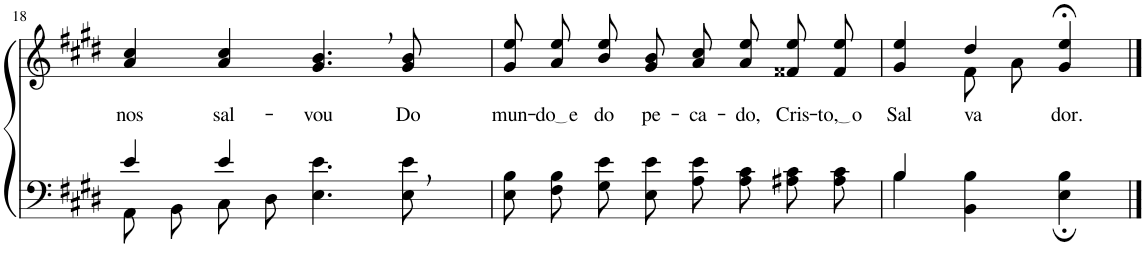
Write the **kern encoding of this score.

**kern	**kern	**text
*part2	*part1	*part1
*staff2	*staff1	*staff1
*I"Parte III e IV	*I"Parte I e II	*
!!LO:PB:g=z
*clefF4	*clefG2	*
*Trd1c2	*Trd1c2	*
*k[f#c#g#d#]	*k[f#c#g#d#]	*
*M4/4	*M4/4	*
=18	=18	=18
*^	*	*
!	!	!	!LO:LY:b
4e/	8AA\L	4a/ 4cc#/	nos
.	8BB\J	.	.
!	!	!	!LO:LY:b
4e/	8C#\L	4a/ 4cc#/	sal-
.	8D#\J	.	.
!	!	!	!LO:LY:b
2ryy	4.E\ 4.e\	4.g#/, 4.b/,	-vou
!	!	!	!LO:LY:b
.	8E\ 8e\	8g#/ 8b/	Do
=19	=19	=19	=19
!	!	!	!LO:LY:b
*v	*v	*	*
8E\ 8B\L	8g#\ 8ee\L	mun-
!	!	!LO:LY:b
8F#\ 8B\J	8a\ 8ee\J	do e
!	!	!LO:LY:b
8G#\ 8e\L	8b\ 8ee\L	do
!	!	!LO:LY:b
8E\ 8e\J	8g#\ 8b\J	pe-
!	!	!LO:LY:b
8A\ 8e\L	8a\ 8cc#\L	-ca-
!	!	!LO:LY:b
8A\ 8c#\J	8a\ 8ee\J	-do,
!	!	!LO:LY:b
8A#X\ 8c#\L	8f##X\ 8ee\L	Cris-
!	!	!LO:LY:b
8A#\ 8c#\J	8f##\ 8ee\J	to, o
=20	=20	=20
*^	*	*
!	!	!	!LO:LY:b
*	*	*^	*
4B/	4B\	4g#/ 4ee/	4ryy	Sal-
!	!	!	!	!LO:LY:b
2ryy	4BB\ 4B\	4dd#/	8f#\L	-va-
.	.	.	8a\J	.
!	!	!	!	!LO:LY:b
.	4E\; 4B\;	4g#/;< 4ee/;<	4ryy	-dor.
*v	*v	*	*	*
*	*v	*v	*
==	==	==
*-	*-	*-
